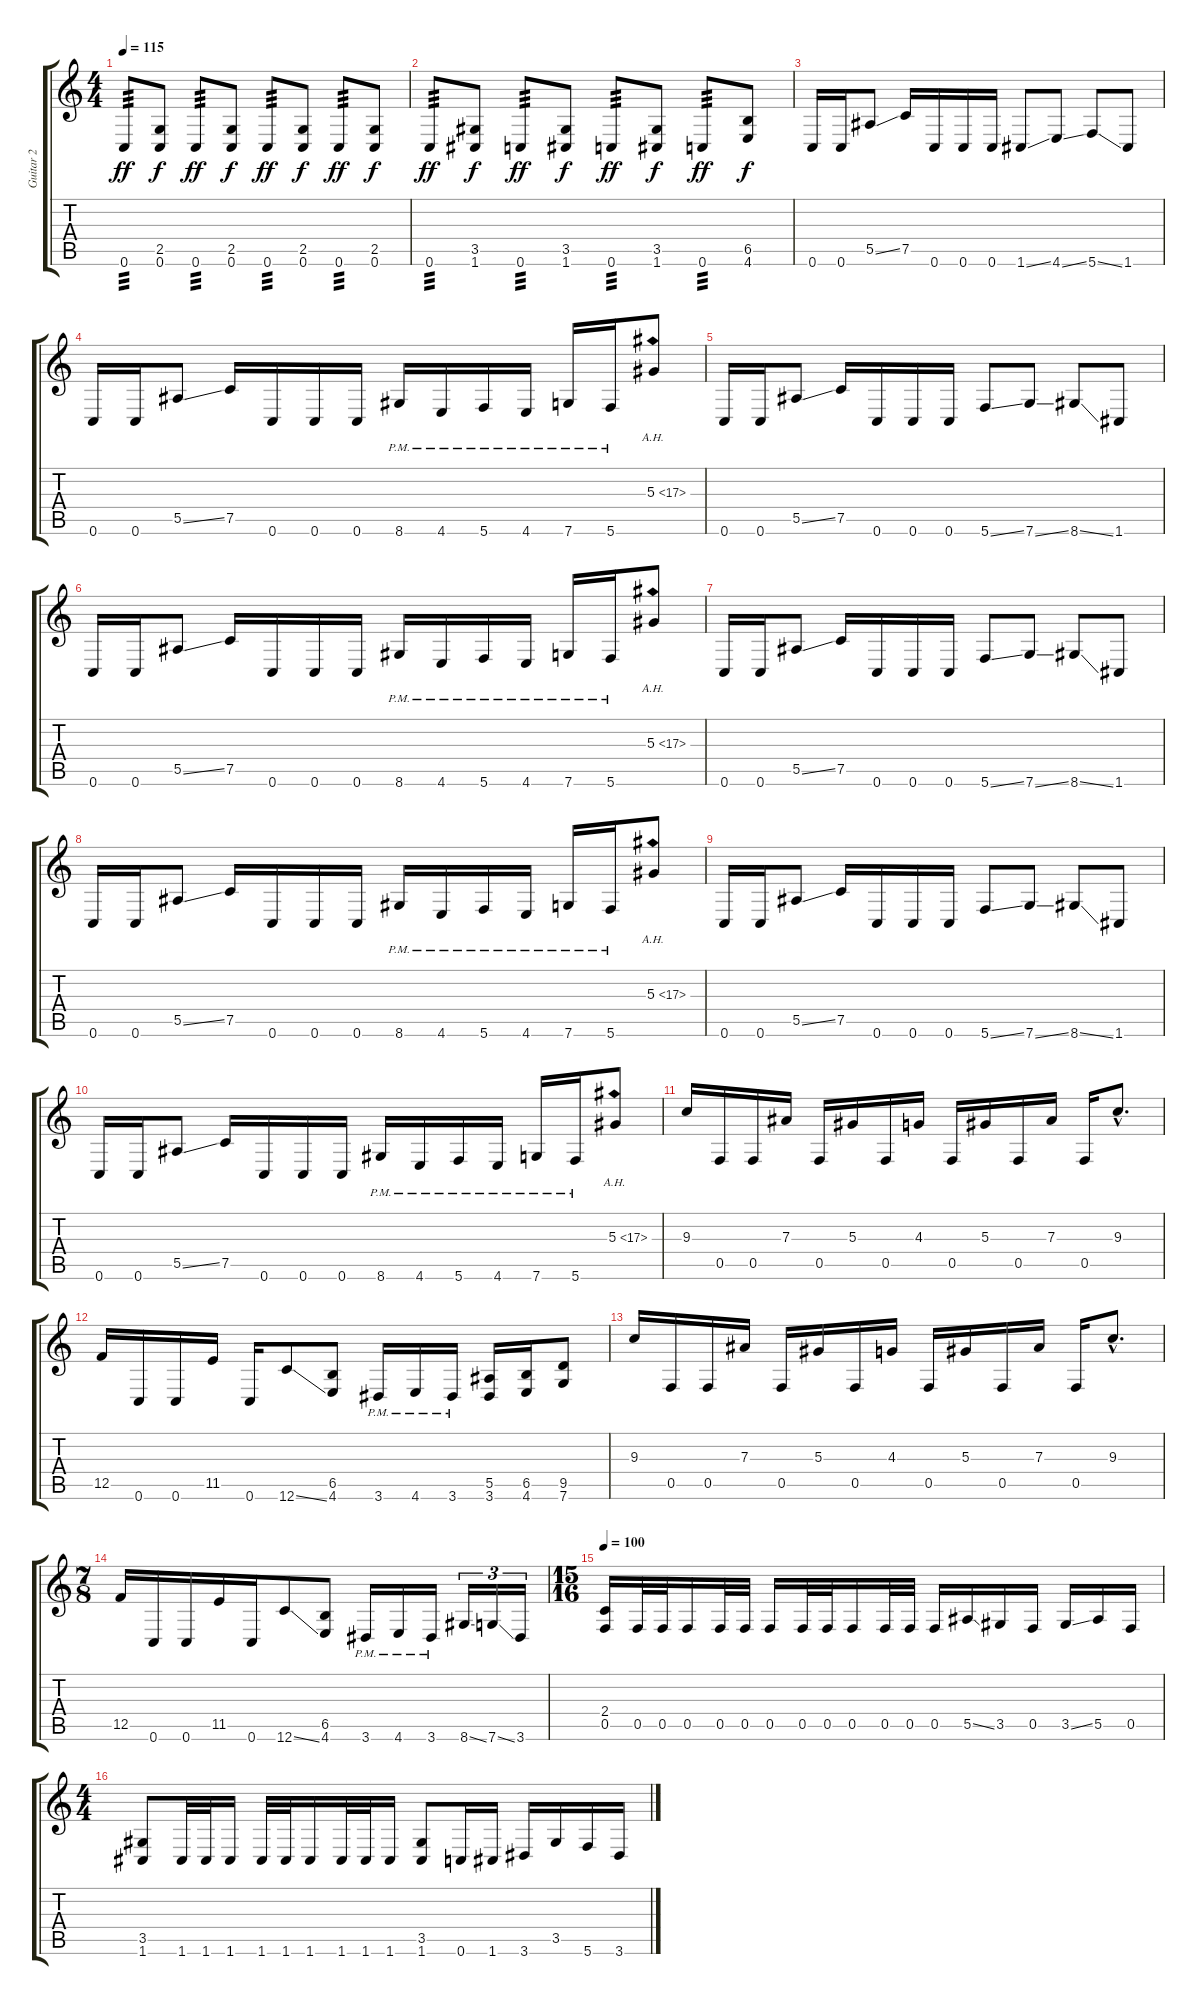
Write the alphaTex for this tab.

\track ("Guitar 2" "Guitar 2") {instrument overdrivenguitar}
\staff {score tabs}
\tuning (C4 G3 Eb3 Bb2 F2 C2) {hide}
\ts (4 4)
\tempo 115
\clef g2
\ks c
0.6.8{tp 3 dy ff} (2.5 0.6).8{dy f} 0.6.8{tp 3 dy ff} (2.5 0.6).8{dy f} 0.6.8{tp 3 dy ff} (2.5 0.6).8{dy f} 0.6.8{tp 3 dy ff} (2.5 0.6).8{dy f} |
0.6.8{tp 3 dy ff} (3.5 1.6).8{dy f} 0.6.8{tp 3 dy ff} (3.5 1.6).8{dy f} 0.6.8{tp 3 dy ff} (3.5 1.6).8{dy f} 0.6.8{tp 3 dy ff} (6.5 4.6).8{dy f} |
0.6.16 0.6.16 5.5{ss}.8 7.5.16 0.6.16 0.6.16 0.6.16 1.6{ss}.8 4.6{ss}.8 5.6{ss}.8 1.6.8 |
0.6.16 0.6.16 5.5{ss}.8 7.5.16 0.6.16 0.6.16 0.6.16 8.6{pm}.16 4.6{pm}.16 5.6{pm}.16 4.6{pm}.16 7.6{pm}.16 5.6{pm}.16 5.3{ah 12}.8 |
0.6.16 0.6.16 5.5{ss}.8 7.5.16 0.6.16 0.6.16 0.6.16 5.6{ss}.8 7.6{ss}.8 8.6{ss}.8 1.6.8 |
0.6.16 0.6.16 5.5{ss}.8 7.5.16 0.6.16 0.6.16 0.6.16 8.6{pm}.16 4.6{pm}.16 5.6{pm}.16 4.6{pm}.16 7.6{pm}.16 5.6{pm}.16 5.3{ah 12}.8 |
0.6.16 0.6.16 5.5{ss}.8 7.5.16 0.6.16 0.6.16 0.6.16 5.6{ss}.8 7.6{ss}.8 8.6{ss}.8 1.6.8 |
0.6.16 0.6.16 5.5{ss}.8 7.5.16 0.6.16 0.6.16 0.6.16 8.6{pm}.16 4.6{pm}.16 5.6{pm}.16 4.6{pm}.16 7.6{pm}.16 5.6{pm}.16 5.3{ah 12}.8 |
0.6.16 0.6.16 5.5{ss}.8 7.5.16 0.6.16 0.6.16 0.6.16 5.6{ss}.8 7.6{ss}.8 8.6{ss}.8 1.6.8 |
0.6.16 0.6.16 5.5{ss}.8 7.5.16 0.6.16 0.6.16 0.6.16 8.6{pm}.16 4.6{pm}.16 5.6{pm}.16 4.6{pm}.16 7.6{pm}.16 5.6{pm}.16 5.3{ah 12}.8 |
9.3.16 0.5.16 0.5.16 7.3.16 0.5.16 5.3.16 0.5.16 4.3.16 0.5.16 5.3.16 0.5.16 7.3.16 0.5.16 9.3{hac}.8{d} |
12.5.16 0.6.16 0.6.16 11.5.16 0.6.16 12.6{ss}.8 (6.5 4.6).8 3.6{pm}.16 4.6{pm}.16 3.6{pm}.16 (5.5 3.6).16 (6.5 4.6).16 (9.5 7.6).8 |
9.3.16 0.5.16 0.5.16 7.3.16 0.5.16 5.3.16 0.5.16 4.3.16 0.5.16 5.3.16 0.5.16 7.3.16 0.5.16 9.3{hac}.8{d} |
\ts (7 8)
12.5.16 0.6.16 0.6.16 11.5.16 0.6.16 12.6{ss}.8 (6.5 4.6).8 3.6{pm}.16 4.6{pm}.16 3.6{pm}.16 8.6{ss}.16{tu (3 2)} 7.6{ss}.16{tu (3 2)} 3.6.16{tu (3 2)} |
\ts (15 16)
\tempo 100
(2.4 0.5).16 0.5.32 0.5.32 0.5.16 0.5.32 0.5.32 0.5.16 0.5.32 0.5.32 0.5.16 0.5.32 0.5.32 0.5.16 5.5{ss}.16 3.5.16 0.5.16 3.5{ss}.16 5.5.16 0.5.16 |
\ts (4 4)
(3.5 1.6).8 1.6.32 1.6.32 1.6.16 1.6.32 1.6.32 1.6.16 1.6.32 1.6.32 1.6.16 (3.5 1.6).8 0.6.16 1.6.16 3.6.16 3.5.16 5.6.16 3.6.16
